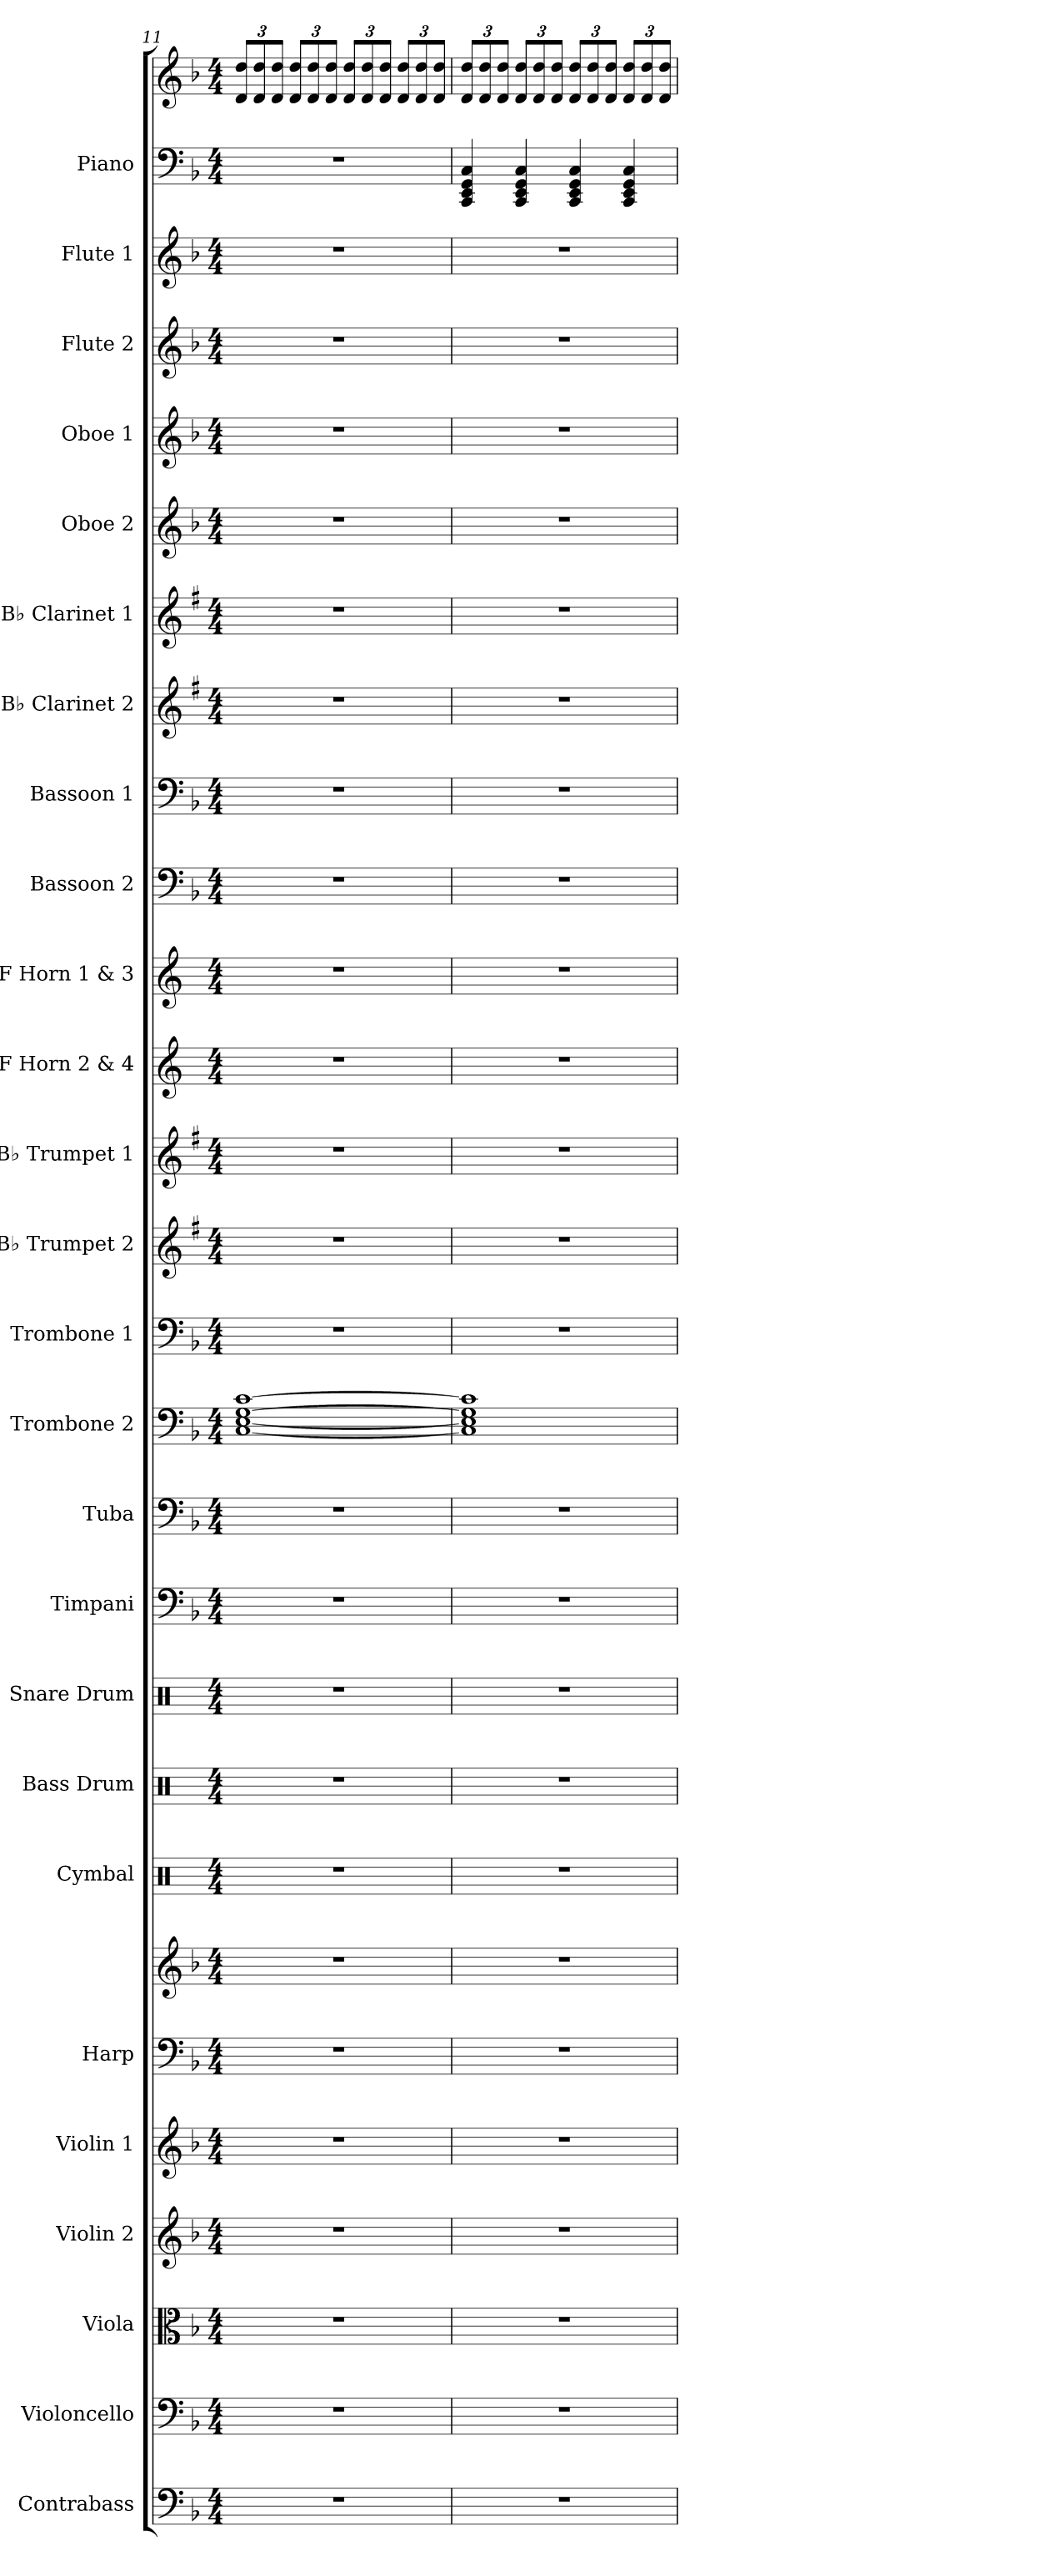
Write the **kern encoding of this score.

**kern	**kern	**kern	**kern	**kern	**kern	**kern	**kern	**kern	**kern	**kern	**kern	**kern	**kern	**kern	**kern	**kern	**kern	**kern	**kern	**kern	**kern	**kern	**kern	**kern	**kern	**kern	**kern
*part26	*part25	*part24	*part23	*part22	*part21	*part21	*part20	*part19	*part18	*part17	*part16	*part15	*part14	*part13	*part12	*part11	*part10	*part9	*part8	*part7	*part6	*part5	*part4	*part3	*part2	*part1	*part1
*staff28	*staff27	*staff26	*staff25	*staff24	*staff23	*staff22	*staff21	*staff20	*staff19	*staff18	*staff17	*staff16	*staff15	*staff14	*staff13	*staff12	*staff11	*staff10	*staff9	*staff8	*staff7	*staff6	*staff5	*staff4	*staff3	*staff2	*staff1
*I"Contrabass	*I"Violoncello	*I"Viola	*I"Violin 2	*I"Violin 1	*I"Harp	*	*I"Cymbal	*I"Bass Drum	*I"Snare Drum	*I"Timpani	*I"Tuba	*I"Trombone 2	*I"Trombone 1	*I"B♭ Trumpet 2	*I"B♭ Trumpet 1	*I"F Horn 2 &amp; 4	*I"F Horn 1 &amp; 3	*I"Bassoon 2	*I"Bassoon 1	*I"B♭ Clarinet 2	*I"B♭ Clarinet 1	*I"Oboe 2	*I"Oboe 1	*I"Flute 2	*I"Flute 1	*I"Piano	*
*I'Cb.	*I'Vc.	*I'Vla.	*I'Vln. 2	*I'Vln. 1	*I'Hrp.	*	*I'Cym.	*I'B. Dr.	*I'Sn. Dr.	*I'Timp.	*I'Tba.	*I'Tbn. 2	*I'Tbn. 1	*I'B♭ Tpt. 2	*I'B♭ Tpt. 1	*I'F Hn. 2 4	*I'F Hn. 1 3	*I'Bsn. 2	*I'Bsn. 1	*I'B♭ Cl. 2	*I'B♭ Cl. 1	*I'Ob. 2	*I'Ob. 1	*I'Fl. 2	*I'Fl. 1	*I'Pno.	*
*clefF4	*clefF4	*clefC3	*clefG2	*clefG2	*clefF4	*clefG2	*clefX	*clefX	*clefX	*clefF4	*clefF4	*clefF4	*clefF4	*clefG2	*clefG2	*clefG2	*clefG2	*clefF4	*clefF4	*clefG2	*clefG2	*clefG2	*clefG2	*clefG2	*clefG2	*clefF4	*clefG2
*ITrd7c12	*	*	*	*	*	*	*	*	*	*	*	*	*	*ITrd1c2	*ITrd1c2	*ITrd4c7	*ITrd4c7	*	*	*ITrd1c2	*ITrd1c2	*	*	*	*	*	*
*k[b-]	*k[b-]	*k[b-]	*k[b-]	*k[b-]	*k[b-]	*k[b-]	*k[]	*k[]	*k[]	*k[b-]	*k[b-]	*k[b-]	*k[b-]	*k[b-]	*k[b-]	*k[b-]	*k[b-]	*k[b-]	*k[b-]	*k[b-]	*k[b-]	*k[b-]	*k[b-]	*k[b-]	*k[b-]	*k[b-]	*k[b-]
*M4/4	*M4/4	*M4/4	*M4/4	*M4/4	*M4/4	*M4/4	*M4/4	*M4/4	*M4/4	*M4/4	*M4/4	*M4/4	*M4/4	*M4/4	*M4/4	*M4/4	*M4/4	*M4/4	*M4/4	*M4/4	*M4/4	*M4/4	*M4/4	*M4/4	*M4/4	*M4/4	*M4/4
*	*	*	*	*	*	*	*	*	*	*	*	*	*	*	*	*	*	*	*	*	*	*	*	*	*	*	*Xbrackettup
=11	=11	=11	=11	=11	=11	=11	=11	=11	=11	=11	=11	=11	=11	=11	=11	=11	=11	=11	=11	=11	=11	=11	=11	=11	=11	=11	=11
1r	1r	1r	1r	1r	1r	1r	1r	1r	1r	1r	1r	[1C [1E [1G [1c	1r	1r	1r	1r	1r	1r	1r	1r	1r	1r	1r	1r	1r	1r	12d/ 12dd/L
.	.	.	.	.	.	.	.	.	.	.	.	.	.	.	.	.	.	.	.	.	.	.	.	.	.	.	12d/ 12dd/
.	.	.	.	.	.	.	.	.	.	.	.	.	.	.	.	.	.	.	.	.	.	.	.	.	.	.	12d/ 12dd/J
.	.	.	.	.	.	.	.	.	.	.	.	.	.	.	.	.	.	.	.	.	.	.	.	.	.	.	12d/ 12dd/L
.	.	.	.	.	.	.	.	.	.	.	.	.	.	.	.	.	.	.	.	.	.	.	.	.	.	.	12d/ 12dd/
.	.	.	.	.	.	.	.	.	.	.	.	.	.	.	.	.	.	.	.	.	.	.	.	.	.	.	12d/ 12dd/J
.	.	.	.	.	.	.	.	.	.	.	.	.	.	.	.	.	.	.	.	.	.	.	.	.	.	.	12d/ 12dd/L
.	.	.	.	.	.	.	.	.	.	.	.	.	.	.	.	.	.	.	.	.	.	.	.	.	.	.	12d/ 12dd/
.	.	.	.	.	.	.	.	.	.	.	.	.	.	.	.	.	.	.	.	.	.	.	.	.	.	.	12d/ 12dd/J
.	.	.	.	.	.	.	.	.	.	.	.	.	.	.	.	.	.	.	.	.	.	.	.	.	.	.	12d/ 12dd/L
.	.	.	.	.	.	.	.	.	.	.	.	.	.	.	.	.	.	.	.	.	.	.	.	.	.	.	12d/ 12dd/
.	.	.	.	.	.	.	.	.	.	.	.	.	.	.	.	.	.	.	.	.	.	.	.	.	.	.	12d/ 12dd/J
=12	=12	=12	=12	=12	=12	=12	=12	=12	=12	=12	=12	=12	=12	=12	=12	=12	=12	=12	=12	=12	=12	=12	=12	=12	=12	=12	=12
1r	1r	1r	1r	1r	1r	1r	1r	1r	1r	1r	1r	1C] 1E] 1G] 1c]	1r	1r	1r	1r	1r	1r	1r	1r	1r	1r	1r	1r	1r	4CC/ 4EE/ 4GG/ 4C/	12d/ 12dd/L
.	.	.	.	.	.	.	.	.	.	.	.	.	.	.	.	.	.	.	.	.	.	.	.	.	.	.	12d/ 12dd/
.	.	.	.	.	.	.	.	.	.	.	.	.	.	.	.	.	.	.	.	.	.	.	.	.	.	.	12d/ 12dd/J
.	.	.	.	.	.	.	.	.	.	.	.	.	.	.	.	.	.	.	.	.	.	.	.	.	.	4CC/ 4EE/ 4GG/ 4C/	12d/ 12dd/L
.	.	.	.	.	.	.	.	.	.	.	.	.	.	.	.	.	.	.	.	.	.	.	.	.	.	.	12d/ 12dd/
.	.	.	.	.	.	.	.	.	.	.	.	.	.	.	.	.	.	.	.	.	.	.	.	.	.	.	12d/ 12dd/J
.	.	.	.	.	.	.	.	.	.	.	.	.	.	.	.	.	.	.	.	.	.	.	.	.	.	4CC/ 4EE/ 4GG/ 4C/	12d/ 12dd/L
.	.	.	.	.	.	.	.	.	.	.	.	.	.	.	.	.	.	.	.	.	.	.	.	.	.	.	12d/ 12dd/
.	.	.	.	.	.	.	.	.	.	.	.	.	.	.	.	.	.	.	.	.	.	.	.	.	.	.	12d/ 12dd/J
.	.	.	.	.	.	.	.	.	.	.	.	.	.	.	.	.	.	.	.	.	.	.	.	.	.	4CC/ 4EE/ 4GG/ 4C/	12d/ 12dd/L
.	.	.	.	.	.	.	.	.	.	.	.	.	.	.	.	.	.	.	.	.	.	.	.	.	.	.	12d/ 12dd/
.	.	.	.	.	.	.	.	.	.	.	.	.	.	.	.	.	.	.	.	.	.	.	.	.	.	.	12d/ 12dd/J
=	=	=	=	=	=	=	=	=	=	=	=	=	=	=	=	=	=	=	=	=	=	=	=	=	=	=	=
*-	*-	*-	*-	*-	*-	*-	*-	*-	*-	*-	*-	*-	*-	*-	*-	*-	*-	*-	*-	*-	*-	*-	*-	*-	*-	*-	*-
